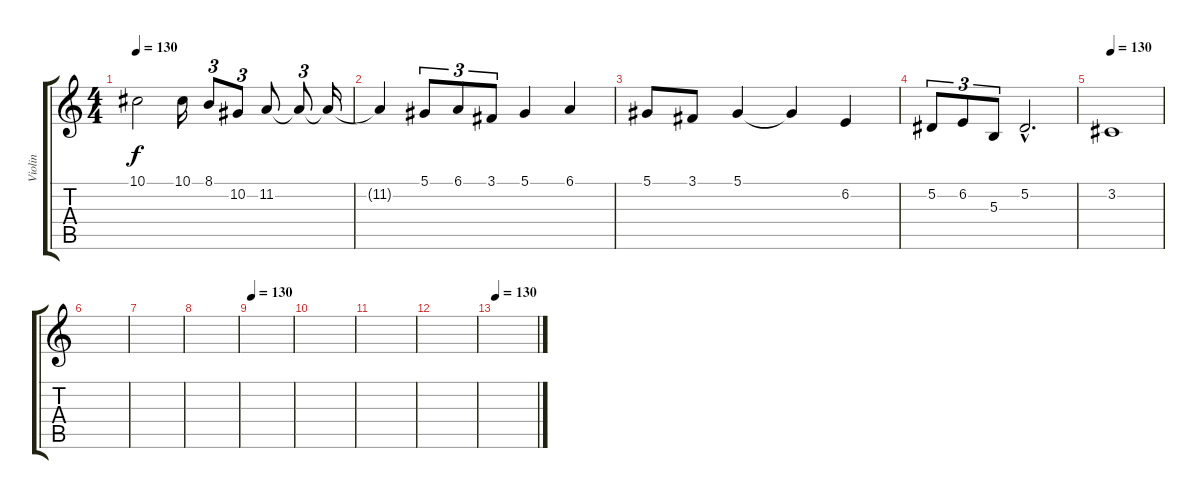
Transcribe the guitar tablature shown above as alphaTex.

\track ("Violin" "Violin") {instrument violin}
\staff {score tabs}
\tuning (Eb4 Bb3 Gb3 Db3 Ab2 Eb2) {hide}
\ts (4 4)
\tempo 130
\clef g2
\ks c
10.1.2{dy f} 10.1.16 8.1.8{tu (3 2)} 10.2.8{tu (3 2)} 11.2.8 11.2{t}.8{tu (3 2)} 11.2{t}.16 |
11.2{t}.4 5.1.8{tu (3 2)} 6.1.8{tu (3 2)} 3.1.8{tu (3 2)} 5.1.4 6.1.4 |
5.1.8 3.1.8 5.1.4 5.1{t}.4 6.2.4 |
5.2.8{tu (3 2)} 6.2.8{tu (3 2)} 5.3.8{tu (3 2)} 5.2{hac}.2{d} |
\tempo 130
3.2.1 |
|
|
|
\tempo 140
\tempo 130
|
|
|
|
\tempo 140
\tempo 130
